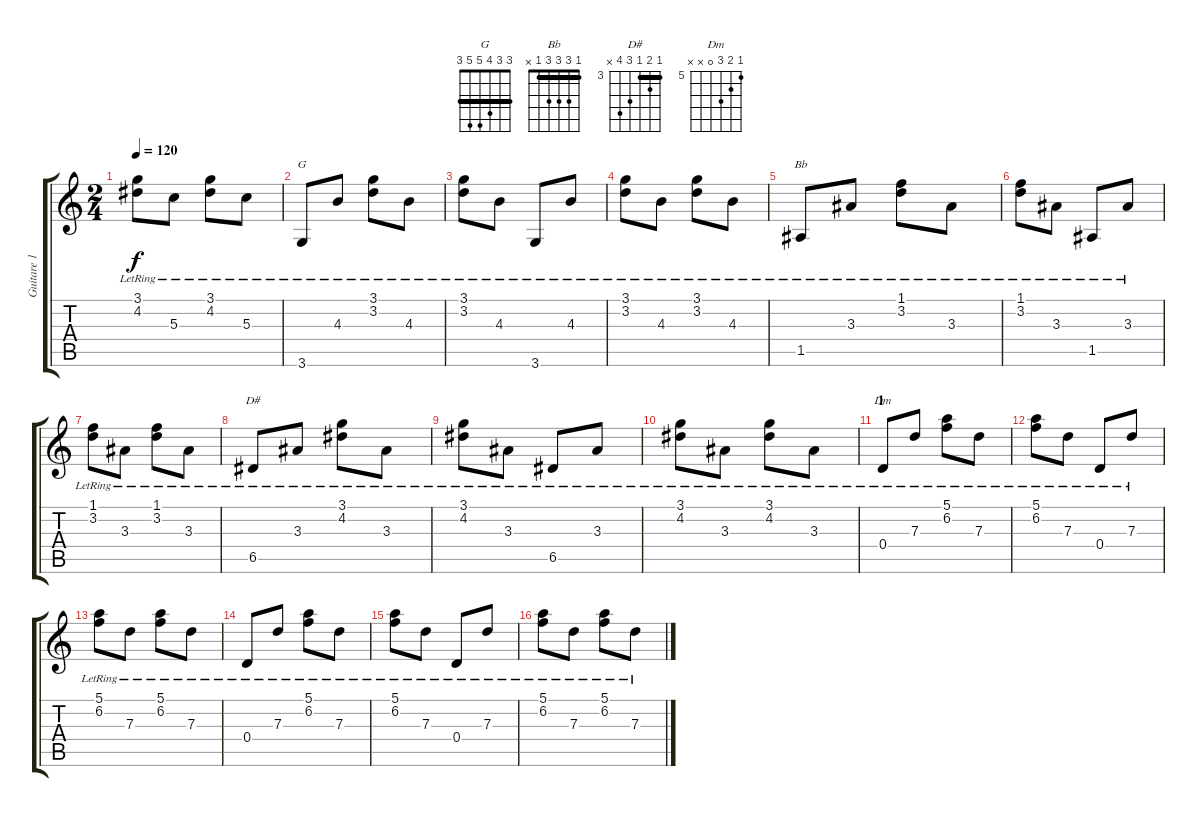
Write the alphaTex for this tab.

\track ("Guitare 1" "Guitare 1") {instrument acousticguitarsteel}
\staff {score tabs}
\tuning (E4 B3 G3 D3 A2 E2) {hide}
\chord ("G" 3 3 4 5 5 3) {barre 3}
\chord ("Bb" 1 3 3 3 1 x) {barre 1}
\chord ("D#" 3 4 3 5 6 x) {firstfret 3 barre 3}
\chord ("Dm" 5 6 7 0 x x) {firstfret 5}
\ts (2 4)
\tempo 120
\clef g2
\ks c
(3.1{lr} 4.2{lr}).8{dy f} 5.3{lr}.8 (3.1{lr} 4.2{lr}).8 5.3{lr}.8 |
3.6{lr}.8{ch "G"} 4.3{lr}.8 (3.1{lr} 3.2{lr}).8 4.3{lr}.8 |
(3.1{lr} 3.2{lr}).8 4.3{lr}.8 3.6{lr}.8 4.3{lr}.8 |
(3.1{lr} 3.2{lr}).8 4.3{lr}.8 (3.1{lr} 3.2{lr}).8 4.3{lr}.8 |
1.5{lr}.8{ch "Bb"} 3.3{lr}.8 (1.1{lr} 3.2{lr}).8 3.3{lr}.8 |
(1.1{lr} 3.2{lr}).8 3.3{lr}.8 1.5{lr}.8 3.3{lr}.8 |
(1.1{lr} 3.2{lr}).8 3.3{lr}.8 (1.1{lr} 3.2{lr}).8 3.3{lr}.8 |
6.5{lr}.8{ch "D#"} 3.3{lr}.8 (3.1{lr} 4.2{lr}).8 3.3{lr}.8 |
(3.1{lr} 4.2{lr}).8 3.3{lr}.8 6.5{lr}.8 3.3{lr}.8 |
(3.1{lr} 4.2{lr}).8 3.3{lr}.8 (3.1{lr} 4.2{lr}).8 3.3{lr}.8 |
\section ("" "1")
0.4{lr}.8{ch "Dm"} 7.3{lr}.8 (5.1{lr} 6.2{lr}).8 7.3{lr}.8 |
(5.1{lr} 6.2{lr}).8 7.3{lr}.8 0.4{lr}.8 7.3{lr}.8 |
(5.1{lr} 6.2{lr}).8 7.3{lr}.8 (5.1{lr} 6.2{lr}).8 7.3{lr}.8 |
0.4{lr}.8 7.3{lr}.8 (5.1{lr} 6.2{lr}).8 7.3{lr}.8 |
(5.1{lr} 6.2{lr}).8 7.3{lr}.8 0.4{lr}.8 7.3{lr}.8 |
(5.1{lr} 6.2{lr}).8 7.3{lr}.8 (5.1{lr} 6.2{lr}).8 7.3{lr}.8
